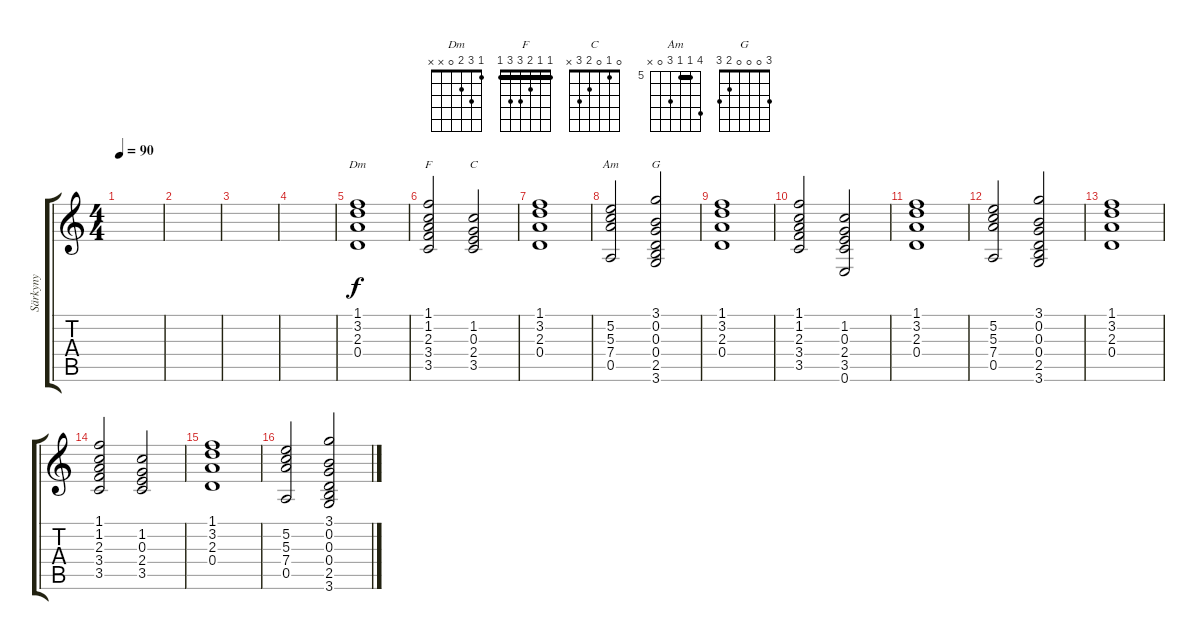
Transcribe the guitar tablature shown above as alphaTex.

\track ("Särkyny" "Särkyny") {instrument electricbasspick}
\staff {score tabs}
\tuning (E4 B3 G3 D3 A2 E2) {hide}
\chord ("Dm" 1 3 2 0 x x)
\chord ("F" 1 1 2 3 3 1) {barre 1}
\chord ("C" 0 1 0 2 3 x)
\chord ("Am" 8 5 5 7 0 x) {firstfret 5 barre 5}
\chord ("G" 3 0 0 0 2 3)
\ts (4 4)
\tempo 90
\clef g2
\ks c
|
|
|
|
(1.1 3.2 2.3 0.4).1{ch "Dm"} |
(1.1 1.2 2.3 3.4 3.5).2{ch "F"} (1.2 0.3 2.4 3.5).2{ch "C"} |
(1.1 3.2 2.3 0.4).1 |
(5.2 5.3 7.4 0.5).2{ch "Am"} (3.1 0.2 0.3 0.4 2.5 3.6).2{ch "G"} |
(1.1 3.2 2.3 0.4).1 |
(1.1 1.2 2.3 3.4 3.5).2 (1.2 0.3 2.4 3.5 0.6).2 |
(1.1 3.2 2.3 0.4).1 |
(5.2 5.3 7.4 0.5).2 (3.1 0.2 0.3 0.4 2.5 3.6).2 |
(1.1 3.2 2.3 0.4).1 |
(1.1 1.2 2.3 3.4 3.5).2 (1.2 0.3 2.4 3.5).2 |
(1.1 3.2 2.3 0.4).1 |
(5.2 5.3 7.4 0.5).2 (3.1 0.2 0.3 0.4 2.5 3.6).2
